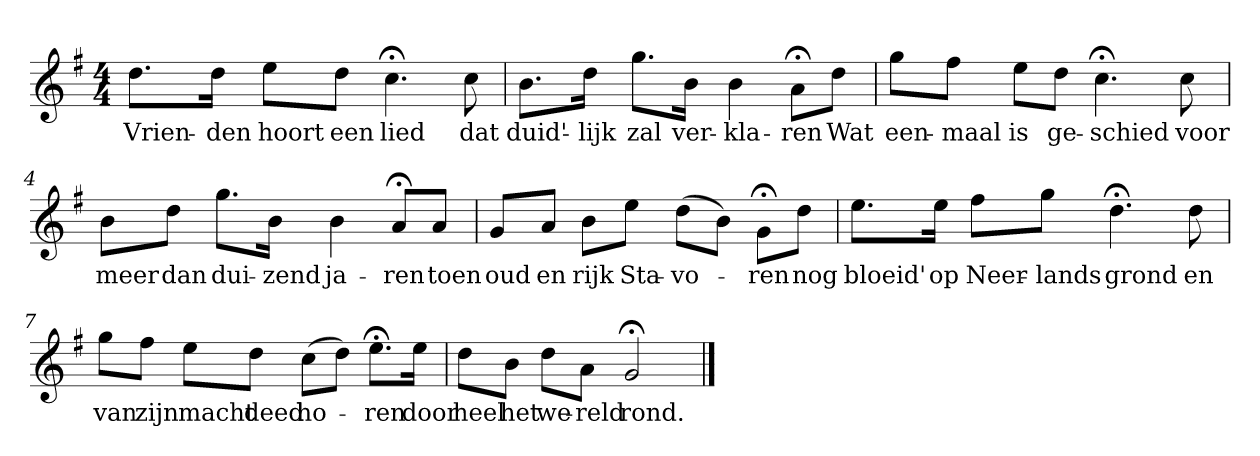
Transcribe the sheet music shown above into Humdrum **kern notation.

**kern	**text
*part1	*part1
*staff1	*staff1
*k[f#]	*
*G:	*
*M4/4	*
*MM120	*
=1	=1
8.ddL	Vrien-
16ddJk	-den
8eeL	hoort
8ddJ	een
4.cc;<	lied
8cc	dat
=2	=2
8.bL	duid'-
16ddJk	-lijk
8.ggL	zal
16bJk	ver-
4b	-kla-
8a;<L	-ren
8ddJ	Wat
=3	=3
8ggL	een-
8ff#J	-maal
8eeL	is
8ddJ	ge-
4.cc;<	-schied
8cc	voor
=4	=4
8bL	meer
8ddJ	dan
8.ggL	dui-
16bJk	-zend
4b	ja-
8a;<L	-ren
8aJ	toen
=5	=5
8gL	oud
8aJ	en
8bL	rijk
8eeJ	Sta-
(8ddL	-vo-
8bJ)	.
8g;<L	-ren
8ddJ	nog
=6	=6
8.eeL	bloeid'
16eeJk	op
8ff#L	Neer-
8ggJ	-lands
4.dd;<	grond
8dd	en
=7	=7
8ggL	van
8ff#J	zijn
8eeL	macht
8ddJ	deed
(8ccL	ho-
8ddJ)	.
8.ee;<L	-ren
16eeJk	door
=8	=8
8ddL	heel
8bJ	het
8ddL	we-
8aJ	-reld
2g;<	rond.
==	==
*-	*-
